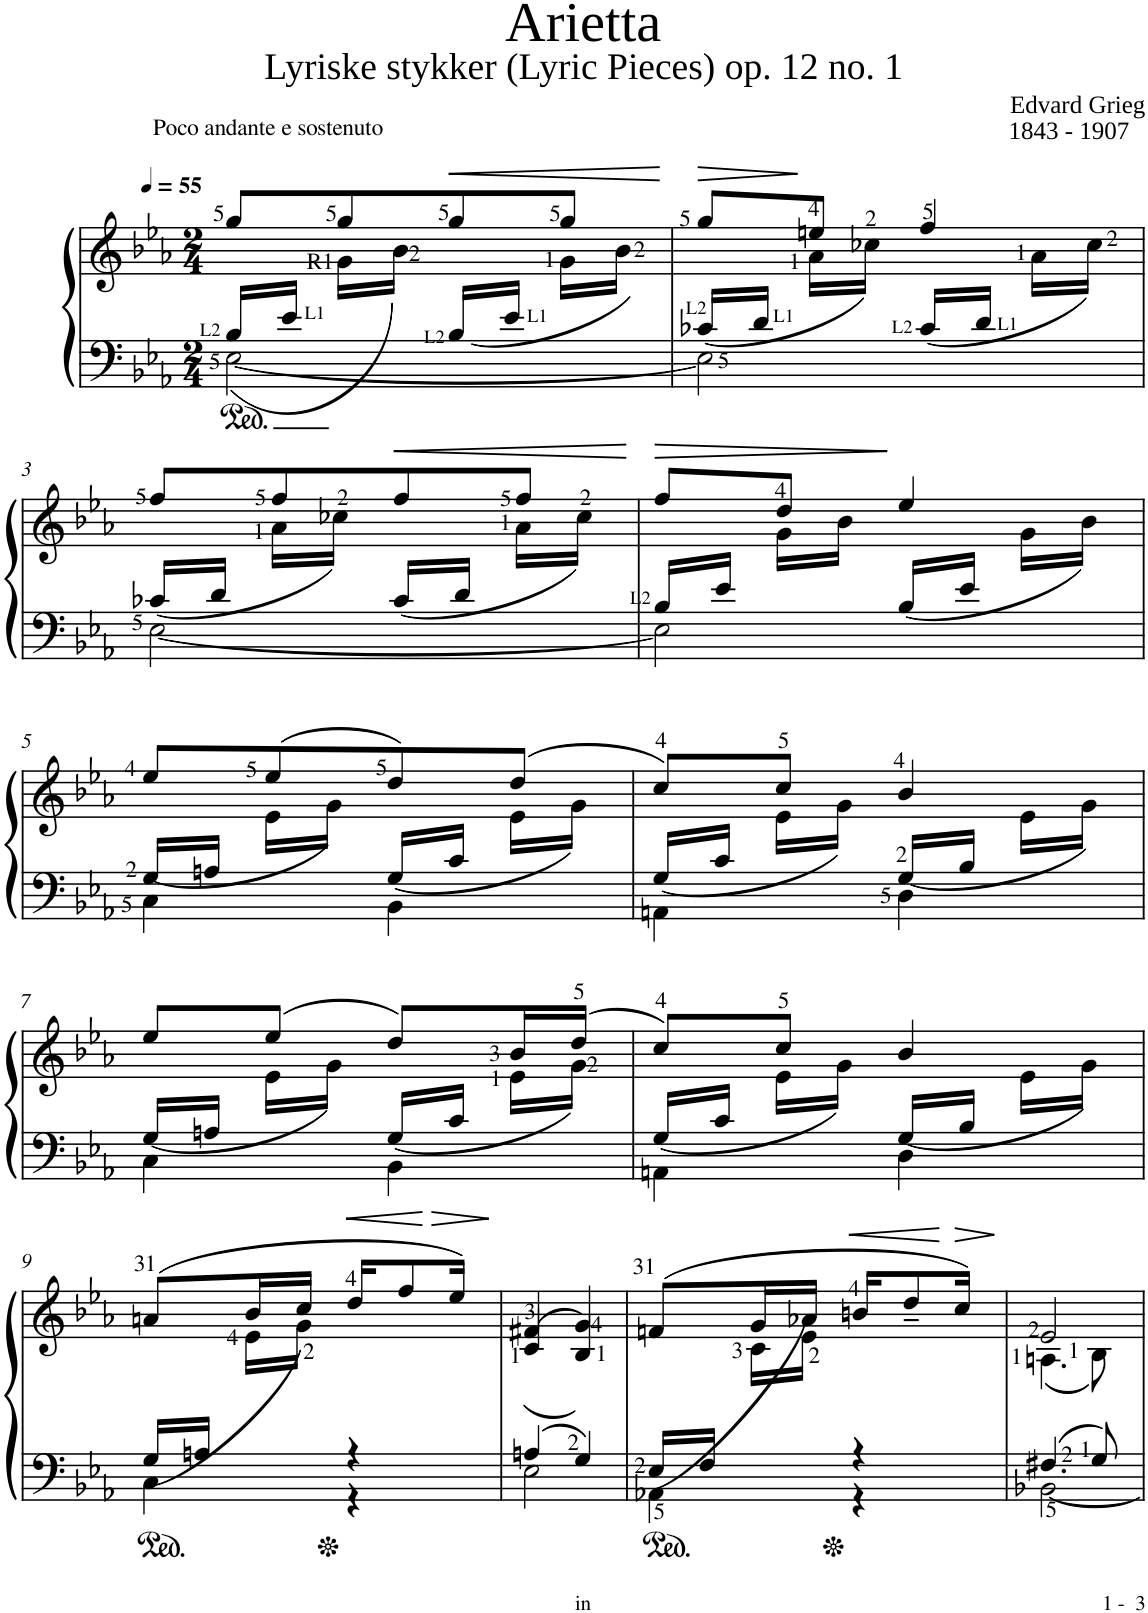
**kern	**kern	**dynam
*part1	*part1	*part1
*staff2	*staff1	*staff1/2
*I"Piano	*	*
*I'Pno	*	*
*clefF4	*clefG2	*
*k[b-e-a-]	*k[b-e-a-]	*
*M2/4	*M2/4	*
*MM55	*MM55	*
=1	=1	=1
*^	*^	*
!	!	!LO:TX:a:t=Poco andante e sostenuto	!	!
!LO:TX:a:t=L2	!	!	!	!
(<[2E-\	16B-/LL	8gg/L	8ryy	.
!	!LO:TX:a:t=L1	!	!	!
.	16e-/JJ	.	.	.
.	8ryy	8gg/	16g\LL	.
.	.	.	16b-\JJ)	.
!	!LO:TX:a:t=L2	!	!	!
!	!	!	!	!LO:HP:b
.	(<16B-/LL	8gg/	8ryy	<
!	!LO:TX:a:t=L1	!	!	!
.	16e-/JJ	.	.	.
.	8ryy	8gg/J	16g\LL	.
.	.	.	16b->\JJ)	.
*v	*v	*	*	*
*	*v	*v	*
.	.	[
=2	=2	=2
*^	*	*
!LO:TX:a:t=L2	!	!	!
!	!	!	!LO:HP:b
*	*	*^	*
2E-\]	(<16c-X/LL	8gg/L	8ryy	>
!	!LO:TX:a:t=L1	!	!	!
.	16d/JJ	.	.	.
.	8ryy	8een/J	16a-\LL	]
.	.	.	16cc-X>\JJ)	.
!	!LO:TX:a:t=L2	!	!	!
.	(<16c-/LL	4ff/	8ryy	.
!	!LO:TX:a:t=L1	!	!	!
.	16d/JJ	.	.	.
.	8ryy	.	16a->\LL	.
.	.	.	16cc->\JJ)	.
!!LO:LB:g=z	!!
=3	=3	=3	=3	=3
[2E-\	(<16c-X/LL	8ff/L	8ryy	.
.	16d/JJ	.	.	.
.	8ryy	8ff/	16a->\LL	.
.	.	.	16cc-X>\JJ)	.
!	!	!	!	!LO:HP:b
.	(<16c-/LL	8ff/	8ryy	<
.	16d/JJ	.	.	.
.	8ryy	8ff/J	16a->\LL	.
.	.	.	16cc->\JJ)	.
*v	*v	*	*	*
*	*v	*v	*
.	.	[
=4	=4	=4
*^	*	*
!LO:TX:a:t=L2	!	!	!
!	!	!	!LO:HP:b
*	*	*^	*
2E-\]	16B-/LL	8ff/L	8ryy	>
.	16e-/JJ	.	.	.
.	8ryy	8dd/J	16g\LL	.
.	.	.	16b-\JJ	.
.	(<16B-/LL	4ee-/	8ryy	]
.	16e-/JJ	.	.	.
.	8ryy	.	16g\LL	.
.	.	.	16b-\JJ)	.
!!LO:LB:g=z	!!
=5	=5	=5	=5	=5
4C\	(<16G/LL	8ee-/L	8ryy	.
.	16An/JJ	.	.	.
.	8ryy	(>8ee-/	16e-\LL	.
.	.	.	16g\JJ)	.
4BB-\	(<16G/LL	8dd/)	8ryy	.
.	16c/JJ	.	.	.
.	8ryy	(>8dd/J	16e-\LL	.
.	.	.	16g\JJ)	.
=6	=6	=6	=6	=6
4AAn\	(<16G/LL	8cc/L)	8ryy	.
.	16c/JJ	.	.	.
.	8ryy	8cc/J	16e-\LL	.
.	.	.	16g\JJ)	.
4D\	(<16G/LL	4b-/	8ryy	.
.	16B-/JJ	.	.	.
.	8ryy	.	16e-\LL	.
.	.	.	16g\JJ)	.
!!LO:LB:g=z	!!
=7	=7	=7	=7	=7
4C\	(<16G/LL	8ee-/L	8ryy	.
.	16An/JJ	.	.	.
.	8ryy	(>8ee-/J	16e-\LL	.
.	.	.	16g\JJ)	.
4BB-\	(<16G/LL	8dd/L)	8ryy	.
.	16c/JJ	.	.	.
.	8ryy	16b-/L	16e-\LL	.
.	.	(>16dd/JJ	16g\JJ)	.
=8	=8	=8	=8	=8
4AAn\	(<16G/LL	8cc/L)	8ryy	.
.	16c/JJ	.	.	.
.	8ryy	8cc/J	16e-\LL	.
.	.	.	16g\JJ)	.
4D\	(<16G/LL	4b-/	8ryy	.
.	16B-/JJ	.	.	.
.	8ryy	.	16e-\LL	.
.	.	.	16g\JJ)	.
!!LO:LB:g=z	!!
=9	=9	=9	=9	=9
(4C\	16G/LL	(>8an/L	8ryy	.
.	16An/JJ	.	.	.
.	8ryy	16b-/L	16e-\LL	.
.	.	16cc/JJ	16g\JJ)	.
!	!	!	!	!LO:HP:b
4r	4r	16dd/KL	4ryy	<
.	.	8ff/	.	.
!	!	!	!	!LO:HP:n=1:b
.	.	16ee-/Jk)	.	[ >
*v	*v	*	*	*
*	*v	*v	*
.	.	]
=10	=10	=10
*^	*^	*
2E-\	4An/	(4f#X/	(4c/	.
.	4G/	4g/)	4B-/)	.
=11	=11	=11	=11	=11
4AA-X\	16E-/LL	(>8fn/L	8ryy	.
.	16F/JJ	.	.	.
.	8ryy	16g/L	16c\LL	.
.	.	(16a-X/JJ	16e-\JJ	.
!	!	!	!	!LO:HP:b
4r	4r	16bn/KL	4ryy	<
.	.	8dd~/	.	.
!	!	!	!	!LO:HP:n=1:b
.	.	16cc/Jk)	.	[ >
*v	*v	*	*	*
*	*v	*v	*
.	.	]
=12	=12	=12
*^	*^	*
[2BB-X\	4.F#X/	2e-/	(4.An\	.
.	8G/	.	8B-\)	.
*v	*v	*	*	*
*	*v	*v	*
=	=	=
*-	*-	*-
